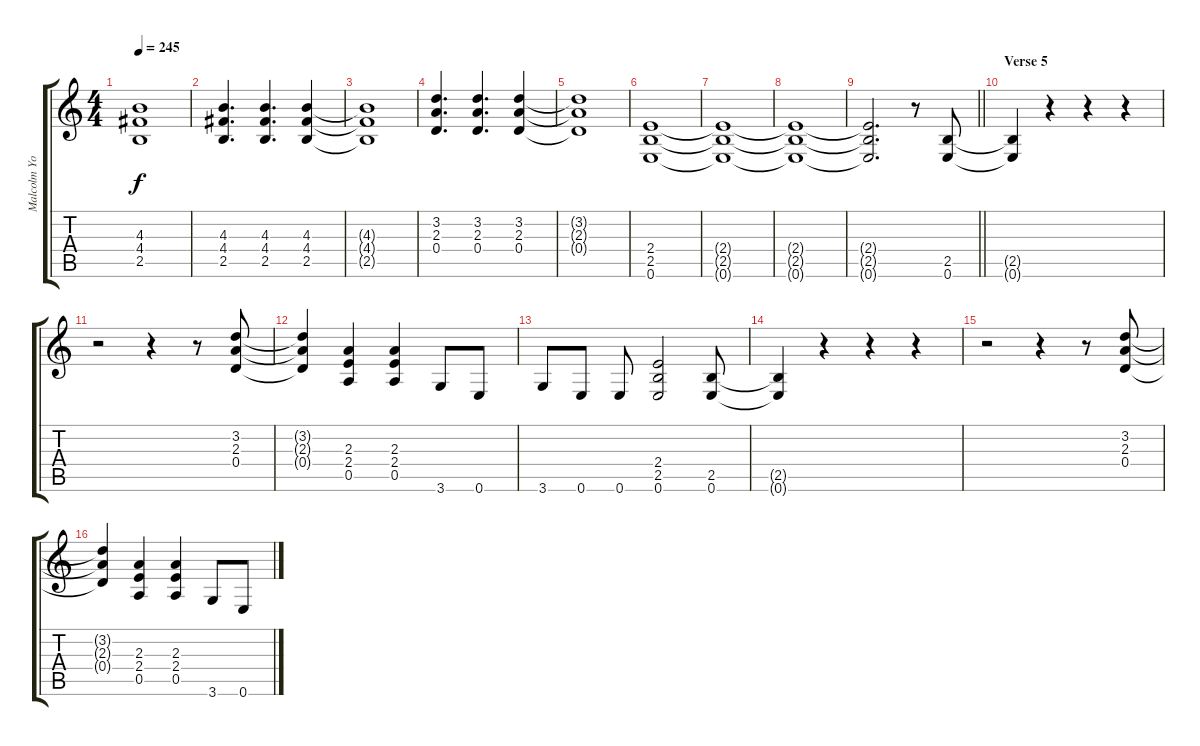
\track ("Malcolm Young" "Malcolm Yo") {instrument overdrivenguitar}
\staff {score tabs}
\tuning (E4 B3 G3 D3 A2 E2) {hide}
\ts (4 4)
\tempo 245
\clef g2
\ks c
(4.3{t} 4.4{t} 2.5{t}).1{dy f} |
(4.3 4.4 2.5).4{d} (4.3 4.4 2.5).4{d} (4.3 4.4 2.5).4 |
(4.3{t} 4.4{t} 2.5{t}).1 |
(3.2 2.3 0.4).4{d} (3.2 2.3 0.4).4{d} (3.2 2.3 0.4).4 |
(3.2{t} 2.3{t} 0.4{t}).1 |
(2.4 2.5 0.6).1 |
(2.4{t} 2.5{t} 0.6{t}).1 |
(2.4{t} 2.5{t} 0.6{t}).1 |
\barLineRight lightlight
(2.4{t} 2.5{t} 0.6{t}).2{d} r.8 (2.5 0.6).8 |
\section ("" "Verse 5")
(2.5{t} 0.6{t}).4 r.4 r.4 r.4 |
r.2 r.4 r.8 (3.2 2.3 0.4).8 |
(3.2{t} 2.3{t} 0.4{t}).4 (2.3 2.4 0.5).4 (2.3 2.4 0.5).4 3.6.8 0.6.8 |
3.6.8 0.6.8 0.6.8 (2.4 2.5 0.6).2 (2.5 0.6).8 |
(2.5{t} 0.6{t}).4 r.4 r.4 r.4 |
r.2 r.4 r.8 (3.2 2.3 0.4).8 |
(3.2{t} 2.3{t} 0.4{t}).4 (2.3 2.4 0.5).4 (2.3 2.4 0.5).4 3.6.8 0.6.8
